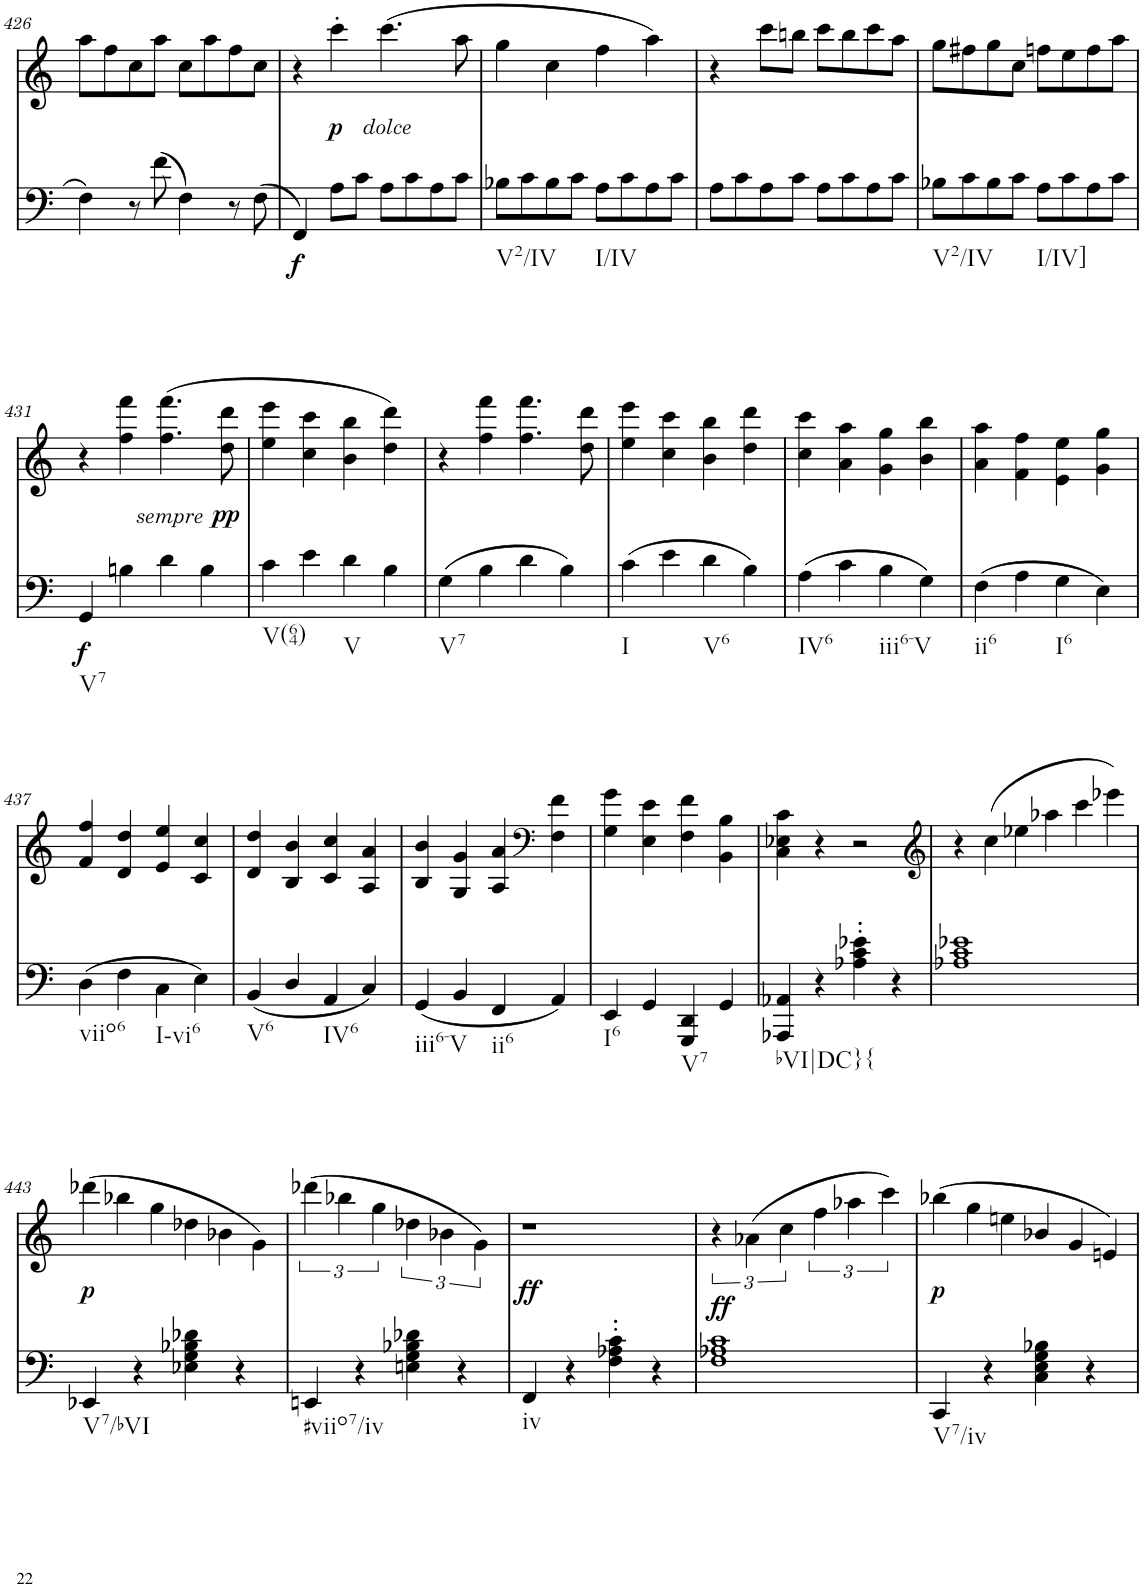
**kern	**dynam	**kern	**text	**dynam
*part2	*part2	*part1	*part1	*part1
*staff2	*staff2	*staff1	*staff1	*staff1
*I"piano	*	*I"piano	*	*
*I'Pno	*	*I'Pno	*	*
!!LO:PB:g=z
*clefF4	*	*clefG2	*	*
*k[]	*	*k[]	*	*
*C:	*	*C:	*	*
*M2/2	*	*M2/2	*	*
*met(c|)	*	*met(c|)	*	*
=426	=426	=426	=426	=426
4F\	.	8aa\L	.	.
.	.	8ff\	.	.
8r	.	8cc\	.	.
(8f\	.	8aa\J	.	.
4F\)	.	8cc\L	.	.
.	.	8aa\	.	.
8r	.	8ff\	.	.
(8F\	.	8cc\J	.	.
=427	=427	=427	=427	=427
!	!LO:DY:b	!	!LO:LY:b	!
4FF/)	f	4r	f	.
!	!	!	!LO:LY:b	!LO:DY:b
8A\L	.	4ccc'\	p	p
8c\J	.	.	.	.
!	!	!	!	!LO:DY:b
8A\L	.	(4.ccc\	.	other-dynamics
8c\	.	.	.	.
8A\	.	.	.	.
8c\J	.	8aa\	.	.
=428	=428	=428	=428	=428
!LO:TX:b:t=V2/IV	!	!	!	!
8B-X\L	.	4gg\	.	.
8c\	.	.	.	.
8B-\	.	4cc\	.	.
8c\J	.	.	.	.
!LO:TX:b:t=I/IV	!	!	!	!
8A\L	.	4ff\	.	.
8c\	.	.	.	.
8A\	.	4aa\)	.	.
8c\J	.	.	.	.
=429	=429	=429	=429	=429
8A\L	.	4r	.	.
8c\	.	.	.	.
8A\	.	8ccc\L	.	.
8c\J	.	8bbn\J	.	.
8A\L	.	8ccc\L	.	.
8c\	.	8bb\	.	.
8A\	.	8ccc\	.	.
8c\J	.	8aa\J	.	.
=430	=430	=430	=430	=430
!LO:TX:b:t=V2/IV	!	!	!	!
8B-X\L	.	8gg\L	.	.
8c\	.	8ff#X\	.	.
8B-\	.	8gg\	.	.
8c\J	.	8cc\J	.	.
!LO:TX:b:t=I/IV]	!	!	!	!
8A\L	.	8ffn\L	.	.
8c\	.	8ee\	.	.
8A\	.	8ff\	.	.
8c\J	.	8aa\J	.	.
!!LO:LB:g=z
=431	=431	=431	=431	=431
!LO:TX:b:t=V7	!	!	!	!
!	!LO:DY:b	!	!LO:LY:b	!
4GG/	f	4r	f	.
!	!	!	!LO:LY:b	!
4Bn\	.	4ff\ 4fff\	p	.
!	!	!	!	!LO:DY:b
4d\	.	(4.ff\ 4.fff\	.	other-dynamics
4B\	.	.	.	.
!	!	!	!LO:LY:b	!LO:DY:b
.	.	8dd\ 8ddd\	pp	pp
=432	=432	=432	=432	=432
!LO:TX:b:t=V(64)	!	!	!	!
4c\	.	4ee\ 4eee\	.	.
4e\	.	4cc\ 4ccc\	.	.
!LO:TX:b:t=V	!	!	!	!
4d\	.	4b\ 4bb\	.	.
4B\	.	4dd\ 4ddd\)	.	.
=433	=433	=433	=433	=433
!LO:TX:b:t=V7	!	!	!	!
(4G\	.	4r	.	.
4B\	.	4ff\ 4fff\	.	.
4d\	.	4.ff\ 4.fff\	.	.
4B\)	.	.	.	.
.	.	8dd\ 8ddd\	.	.
=434	=434	=434	=434	=434
!LO:TX:b:t=I	!	!	!	!
(4c\	.	4ee\ 4eee\	.	.
4e\	.	4cc\ 4ccc\	.	.
!LO:TX:b:t=V6	!	!	!	!
4d\	.	4b\ 4bb\	.	.
4B\)	.	4dd\ 4ddd\	.	.
=435	=435	=435	=435	=435
!LO:TX:b:t=IV6	!	!	!	!
(4A\	.	4cc\ 4ccc\	.	.
4c\	.	4a\ 4aa\	.	.
!LO:TX:b:t=iii6-V	!	!	!	!
4B\	.	4g\ 4gg\	.	.
4G\)	.	4b\ 4bb\	.	.
=436	=436	=436	=436	=436
!LO:TX:b:t=ii6	!	!	!	!
(4F\	.	4a\ 4aa\	.	.
4A\	.	4f\ 4ff\	.	.
!LO:TX:b:t=I6	!	!	!	!
4G\	.	4e\ 4ee\	.	.
4E\)	.	4g\ 4gg\	.	.
!!LO:LB:g=z
=437	=437	=437	=437	=437
!LO:TX:b:t=viio6	!	!	!	!
(4D\	.	4f/ 4ff/	.	.
4F\	.	4d/ 4dd/	.	.
!LO:TX:b:t=I-vi6	!	!	!	!
4C\	.	4e/ 4ee/	.	.
4E\)	.	4c/ 4cc/	.	.
=438	=438	=438	=438	=438
!LO:TX:b:t=V6	!	!	!	!
(4BB/	.	4d/ 4dd/	.	.
4D/	.	4B/ 4b/	.	.
!LO:TX:b:t=IV6	!	!	!	!
4AA/	.	4c/ 4cc/	.	.
4C/)	.	4A/ 4a/	.	.
=439	=439	=439	=439	=439
!LO:TX:b:t=iii6-V	!	!	!	!
(4GG/	.	4B/ 4b/	.	.
4BB/	.	4G/ 4g/	.	.
!LO:TX:b:t=ii6	!	!	!	!
4FF/	.	4A/ 4a/	.	.
*	*	*clefF4	*	*
4AA/)	.	4F\ 4f\	.	.
=440	=440	=440	=440	=440
!LO:TX:b:t=I6	!	!	!	!
4EE/	.	4G\ 4g\	.	.
4GG/	.	4E\ 4e\	.	.
!LO:TX:b:t=V7	!	!	!	!
4GGG/ 4DD/	.	4F\ 4f\	.	.
!	!	!	!LO:LY:b	!
4GG/	.	4BB\ 4B\	ff	.
=441	=441	=441	=441	=441
!LO:TX:b:t=bVI|DC}{	!	!	!	!
4AAA-X/ 4AA-X/	.	4C\ 4E-X\ 4c\	.	.
4r	.	4r	.	.
4A-X\' 4c\' 4e-X\'	.	2r	.	.
4r	.	.	.	.
=442	=442	=442	=442	=442
*	*	*clefG2	*	*
1A-X 1c 1e-X	.	6r	.	.
.	.	(6cc\	.	.
.	.	6ee-X\	.	.
.	.	6aa-X\	.	.
.	.	6ccc\	.	.
.	.	6eee-X\)	.	.
!!LO:LB:g=z
=443	=443	=443	=443	=443
!LO:TX:b:t=V7/bVI	!	!	!	!
!	!	!	!LO:LY:b	!LO:DY:b
4EE-X/	.	(6ddd-X\	p	p
.	.	6bb-X\	.	.
4r	.	.	.	.
.	.	6gg\	.	.
4E-X\ 4G\ 4B-X\ 4d-X\	.	6dd-X\	.	.
.	.	6b-X\	.	.
4r	.	.	.	.
.	.	6g\)	.	.
=444	=444	=444	=444	=444
!LO:TX:b:t=#viio7/iv	!	!	!	!
4EEn/	.	(6ddd-X\	.	.
.	.	6bb-X\	.	.
4r	.	.	.	.
.	.	6gg\	.	.
4En\ 4G\ 4B-X\ 4d-X\	.	6dd-X\	.	.
.	.	6b-X\	.	.
4r	.	.	.	.
.	.	6g\)	.	.
=445	=445	=445	=445	=445
!LO:TX:b:t=iv	!	!	!	!
!	!	!	!LO:LY:b	!LO:DY:b
4FF/	.	1r	ff	ff
4r	.	.	.	.
4F\' 4A-X\' 4c\'	.	.	.	.
4r	.	.	.	.
=446	=446	=446	=446	=446
!	!LO:DY:a	!	!LO:LY:b	!
1F 1A-X 1c	ff	6r	ff	.
.	.	(6a-X\	.	.
.	.	6cc\	.	.
.	.	6ff\	.	.
.	.	6aa-X\	.	.
.	.	6ccc\)	.	.
=447	=447	=447	=447	=447
!LO:TX:b:t=V7/iv	!	!	!	!
!	!	!	!LO:LY:b	!LO:DY:b
4CC/	.	(6bb-X\	p	p
.	.	6gg\	.	.
4r	.	.	.	.
.	.	6een\	.	.
4C\ 4E\ 4G\ 4B-X\	.	6b-X/	.	.
.	.	6g/	.	.
4r	.	.	.	.
.	.	6en/)	.	.
=	=	=	=	=
*-	*-	*-	*-	*-
